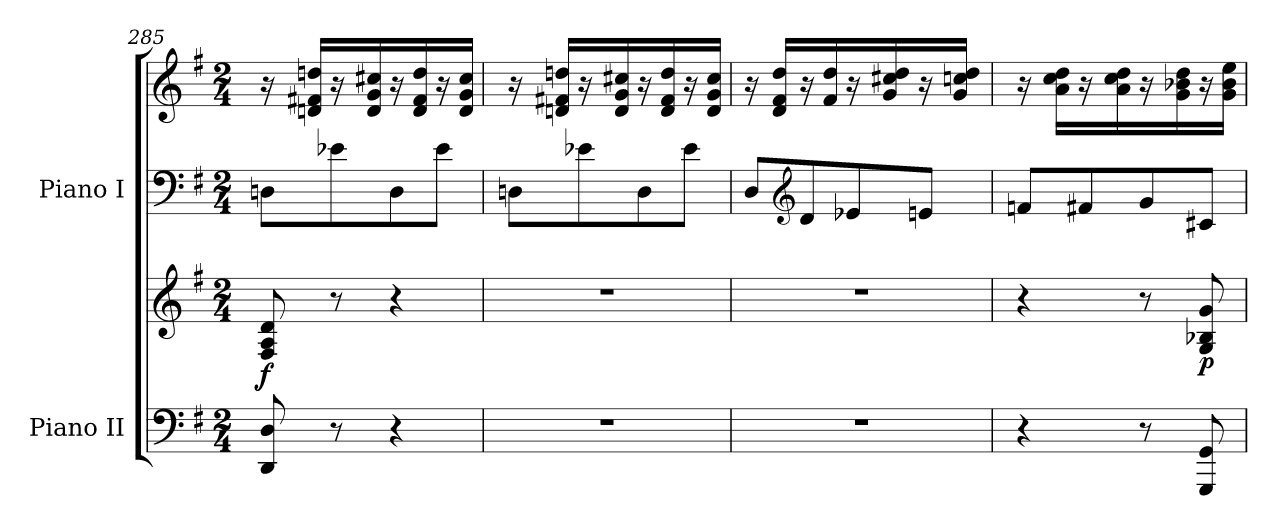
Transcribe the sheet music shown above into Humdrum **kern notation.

**kern	**kern	**dynam	**kern	**kern
*part2	*part2	*part2	*part1	*part1
*staff4	*staff3	*staff3/4	*staff2	*staff1
*I"Piano II	*	*	*I"Piano I	*
*I'Pno. II	*	*	*I'Pno. I	*
*clefF4	*clefG2	*	*clefF4	*clefG2
*k[f#]	*k[f#]	*	*k[f#]	*k[f#]
*M2/4	*M2/4	*	*M2/4	*M2/4
=285	=285	=285	=285	=285
!	!	!LO:DY:b	!	!
8DD!/ 8D!/	8F#!/ 8A!/ 8d!/	f	8Dn\L	16r
.	.	.	.	16dn/ 16f#X/ 16ddn/LL
8r	8r	.	8e-X\	16r
.	.	.	.	16d/ 16g/ 16cc#X/
4r	4r	.	8D\	16r
.	.	.	.	16d/ 16f#/ 16dd/
.	.	.	8e-\J	16r
.	.	.	.	16d/ 16g/ 16cc#/JJ
=286	=286	=286	=286	=286
2r	2r	.	8Dn\L	16r
.	.	.	.	16dn/ 16f#X/ 16ddn/LL
.	.	.	8e-X\	16r
.	.	.	.	16d/ 16g/ 16cc#X/
.	.	.	8D\	16r
.	.	.	.	16d/ 16f#/ 16dd/
.	.	.	8e-\J	16r
.	.	.	.	16d/ 16g/ 16cc#/JJ
=287	=287	=287	=287	=287
2r	2r	.	8D/L	16r
.	.	.	.	16d/ 16f#/ 16dd/LL
*	*	*	*clefG2	*
.	.	.	8d/	16r
.	.	.	.	16f#/ 16dd/
.	.	.	8e-X/	16r
.	.	.	.	16g/ 16cc#X/ 16dd/
.	.	.	8en/J	16r
.	.	.	.	16g/ 16ccn/ 16dd/JJ
!!LO:LB:g=z
=288	=288	=288	=288	=288
4r	4r	.	8fn/L	16r
.	.	.	.	16a\ 16cc\ 16dd\LL
.	.	.	8f#X/	16r
.	.	.	.	16a\ 16cc\ 16dd\
8r	8r	.	8g/	16r
.	.	.	.	16g\ 16b-X\ 16dd\
!	!	!LO:DY:b	!	!
8GGG!/ 8GG!/	8G!/ 8B-X!/ 8g!/	p	8c#X/J	16r
.	.	.	.	16g\ 16b-\ 16ee\JJ
=	=	=	=	=
*-	*-	*-	*-	*-
